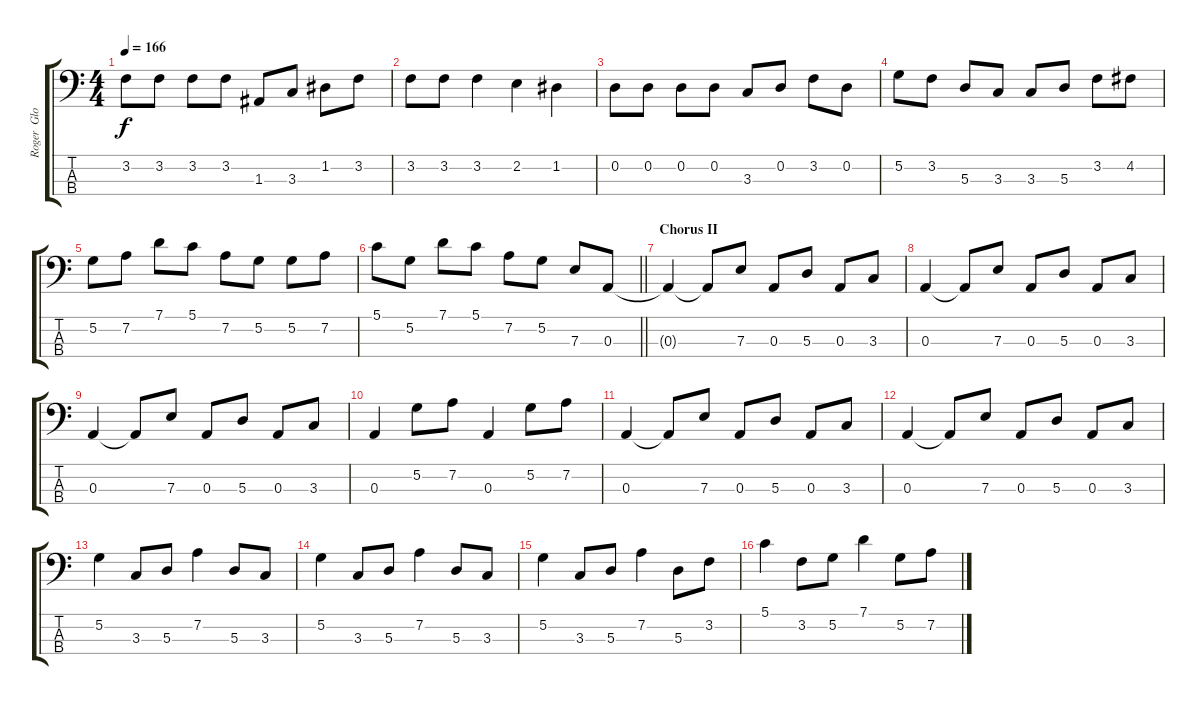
\track ("Roger  Glover" "Roger  Glo") {instrument electricbassfinger}
\staff {score tabs}
\tuning (G2 D2 A1 E1) {hide}
\ts (4 4)
\tempo 166
\clef f4
\ks c
3.2.8{dy f} 3.2.8 3.2.8 3.2.8 1.3.8 3.3.8 1.2.8 3.2.8 |
3.2.8 3.2.8 3.2.4 2.2.4 1.2.4 |
0.2.8 0.2.8 0.2.8 0.2.8 3.3.8 0.2.8 3.2.8 0.2.8 |
5.2.8 3.2.8 5.3.8 3.3.8 3.3.8 5.3.8 3.2.8 4.2.8 |
5.2.8 7.2.8 7.1.8 5.1.8 7.2.8 5.2.8 5.2.8 7.2.8 |
\barLineRight lightlight
5.1.8 5.2.8 7.1.8 5.1.8 7.2.8 5.2.8 7.3.8 0.3.8 |
\section ("" "Chorus II")
0.3{t}.4 0.3{t}.8 7.3.8 0.3.8 5.3.8 0.3.8 3.3.8 |
0.3.4 0.3{t}.8 7.3.8 0.3.8 5.3.8 0.3.8 3.3.8 |
0.3.4 0.3{t}.8 7.3.8 0.3.8 5.3.8 0.3.8 3.3.8 |
0.3.4 5.2.8 7.2.8 0.3.4 5.2.8 7.2.8 |
0.3.4 0.3{t}.8 7.3.8 0.3.8 5.3.8 0.3.8 3.3.8 |
0.3.4 0.3{t}.8 7.3.8 0.3.8 5.3.8 0.3.8 3.3.8 |
5.2.4 3.3.8 5.3.8 7.2.4 5.3.8 3.3.8 |
5.2.4 3.3.8 5.3.8 7.2.4 5.3.8 3.3.8 |
5.2.4 3.3.8 5.3.8 7.2.4 5.3.8 3.2.8 |
5.1.4 3.2.8 5.2.8 7.1.4 5.2.8 7.2.8
